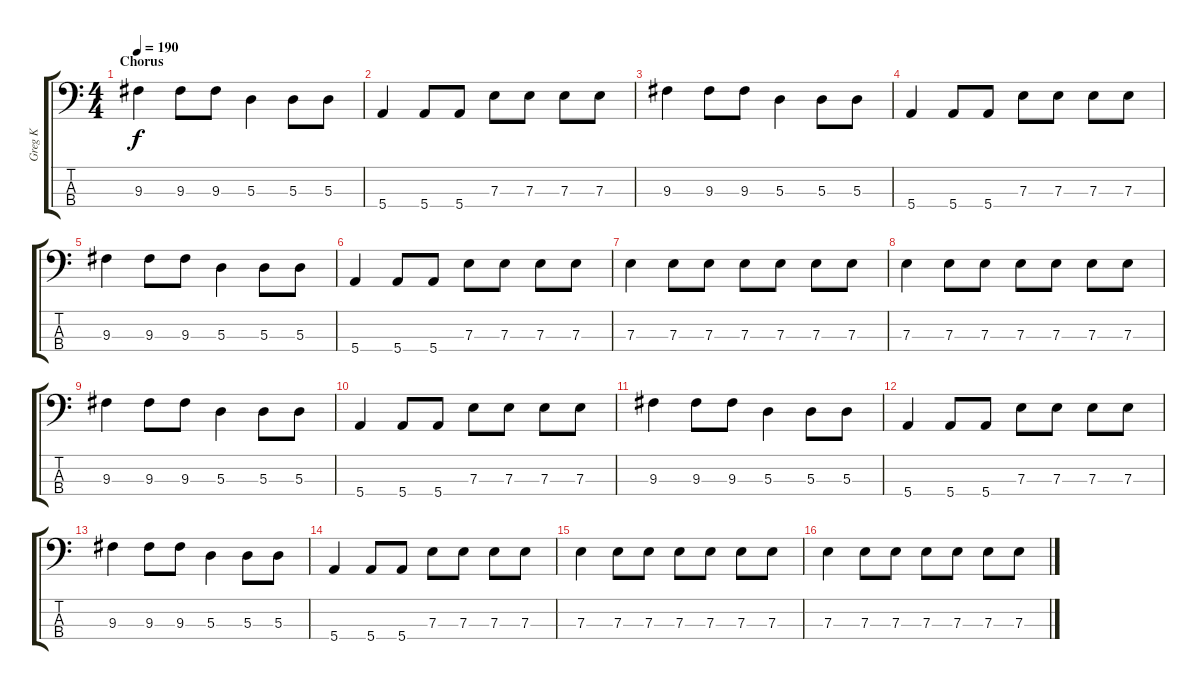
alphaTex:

\track ("Greg K" "Greg K") {instrument electricbasspick}
\staff {score tabs}
\tuning (G2 D2 A1 E1) {hide}
\ts (4 4)
\section ("" "Chorus")
\tempo 190
\clef f4
\ks c
9.3.4{dy f} 9.3.8 9.3.8 5.3.4 5.3.8 5.3.8 |
5.4.4 5.4.8 5.4.8 7.3.8 7.3.8 7.3.8 7.3.8 |
9.3.4 9.3.8 9.3.8 5.3.4 5.3.8 5.3.8 |
5.4.4 5.4.8 5.4.8 7.3.8 7.3.8 7.3.8 7.3.8 |
9.3.4 9.3.8 9.3.8 5.3.4 5.3.8 5.3.8 |
5.4.4 5.4.8 5.4.8 7.3.8 7.3.8 7.3.8 7.3.8 |
7.3.4 7.3.8 7.3.8 7.3.8 7.3.8 7.3.8 7.3.8 |
7.3.4 7.3.8 7.3.8 7.3.8 7.3.8 7.3.8 7.3.8 |
9.3.4 9.3.8 9.3.8 5.3.4 5.3.8 5.3.8 |
5.4.4 5.4.8 5.4.8 7.3.8 7.3.8 7.3.8 7.3.8 |
9.3.4 9.3.8 9.3.8 5.3.4 5.3.8 5.3.8 |
5.4.4 5.4.8 5.4.8 7.3.8 7.3.8 7.3.8 7.3.8 |
9.3.4 9.3.8 9.3.8 5.3.4 5.3.8 5.3.8 |
5.4.4 5.4.8 5.4.8 7.3.8 7.3.8 7.3.8 7.3.8 |
7.3.4 7.3.8 7.3.8 7.3.8 7.3.8 7.3.8 7.3.8 |
7.3.4 7.3.8 7.3.8 7.3.8 7.3.8 7.3.8 7.3.8
